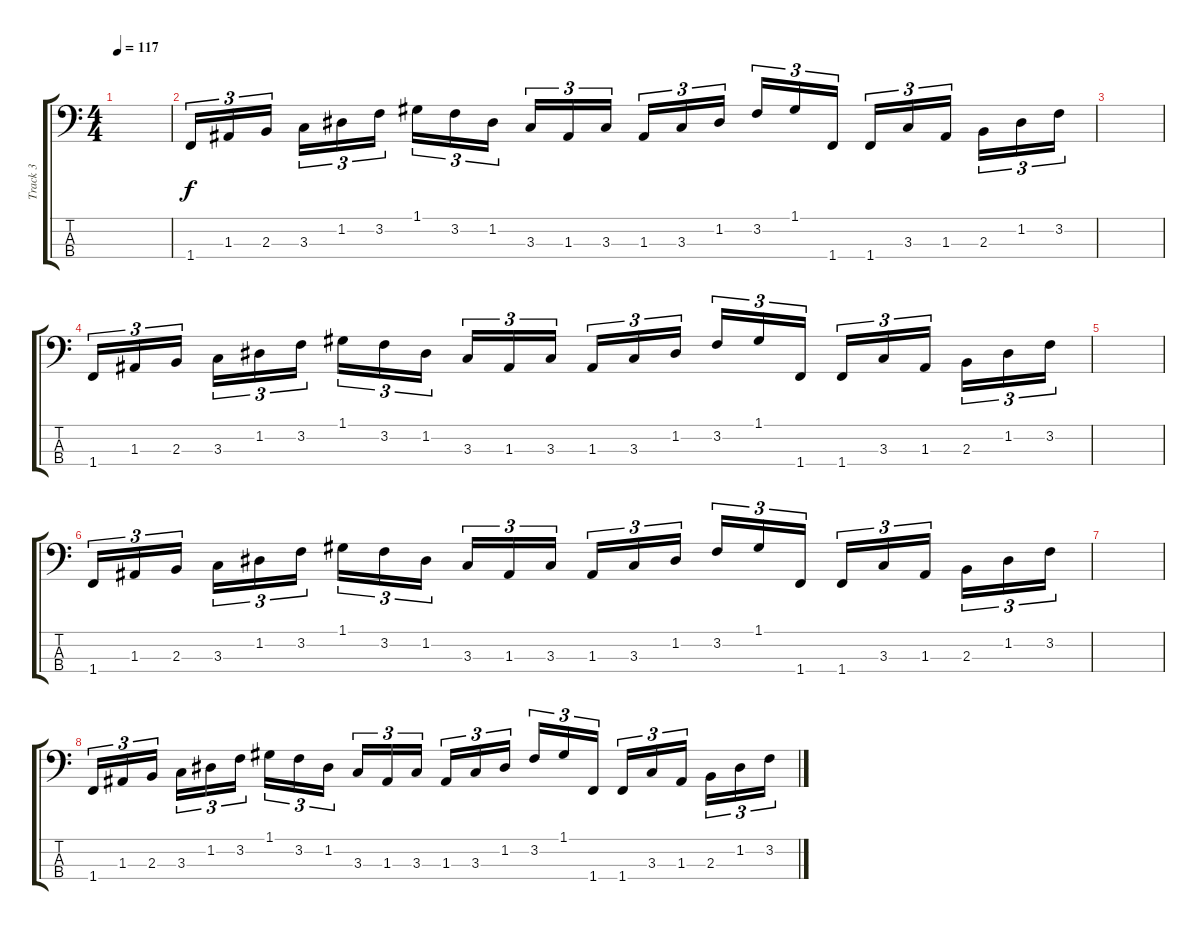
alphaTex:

\track ("Track 3" "Track 3") {instrument slapbass1}
\staff {score tabs}
\tuning (G2 D2 A1 E1) {hide}
\ts (4 4)
\tempo 117
\clef f4
\ks c
|
1.4.16{tu (3 2)} 1.3.16{tu (3 2)} 2.3.16{tu (3 2)} 3.3.16{tu (3 2)} 1.2.16{tu (3 2)} 3.2.16{tu (3 2)} 1.1.16{tu (3 2)} 3.2.16{tu (3 2)} 1.2.16{tu (3 2)} 3.3.16{tu (3 2)} 1.3.16{tu (3 2)} 3.3.16{tu (3 2)} 1.3.16{tu (3 2)} 3.3.16{tu (3 2)} 1.2.16{tu (3 2)} 3.2.16{tu (3 2)} 1.1.16{tu (3 2)} 1.4.16{tu (3 2)} 1.4.16{tu (3 2)} 3.3.16{tu (3 2)} 1.3.16{tu (3 2)} 2.3.16{tu (3 2)} 1.2.16{tu (3 2)} 3.2.16{tu (3 2)} |
|
1.4.16{tu (3 2)} 1.3.16{tu (3 2)} 2.3.16{tu (3 2)} 3.3.16{tu (3 2)} 1.2.16{tu (3 2)} 3.2.16{tu (3 2)} 1.1.16{tu (3 2)} 3.2.16{tu (3 2)} 1.2.16{tu (3 2)} 3.3.16{tu (3 2)} 1.3.16{tu (3 2)} 3.3.16{tu (3 2)} 1.3.16{tu (3 2)} 3.3.16{tu (3 2)} 1.2.16{tu (3 2)} 3.2.16{tu (3 2)} 1.1.16{tu (3 2)} 1.4.16{tu (3 2)} 1.4.16{tu (3 2)} 3.3.16{tu (3 2)} 1.3.16{tu (3 2)} 2.3.16{tu (3 2)} 1.2.16{tu (3 2)} 3.2.16{tu (3 2)} |
|
1.4.16{tu (3 2)} 1.3.16{tu (3 2)} 2.3.16{tu (3 2)} 3.3.16{tu (3 2)} 1.2.16{tu (3 2)} 3.2.16{tu (3 2)} 1.1.16{tu (3 2)} 3.2.16{tu (3 2)} 1.2.16{tu (3 2)} 3.3.16{tu (3 2)} 1.3.16{tu (3 2)} 3.3.16{tu (3 2)} 1.3.16{tu (3 2)} 3.3.16{tu (3 2)} 1.2.16{tu (3 2)} 3.2.16{tu (3 2)} 1.1.16{tu (3 2)} 1.4.16{tu (3 2)} 1.4.16{tu (3 2)} 3.3.16{tu (3 2)} 1.3.16{tu (3 2)} 2.3.16{tu (3 2)} 1.2.16{tu (3 2)} 3.2.16{tu (3 2)} |
|
1.4.16{tu (3 2)} 1.3.16{tu (3 2)} 2.3.16{tu (3 2)} 3.3.16{tu (3 2)} 1.2.16{tu (3 2)} 3.2.16{tu (3 2)} 1.1.16{tu (3 2)} 3.2.16{tu (3 2)} 1.2.16{tu (3 2)} 3.3.16{tu (3 2)} 1.3.16{tu (3 2)} 3.3.16{tu (3 2)} 1.3.16{tu (3 2)} 3.3.16{tu (3 2)} 1.2.16{tu (3 2)} 3.2.16{tu (3 2)} 1.1.16{tu (3 2)} 1.4.16{tu (3 2)} 1.4.16{tu (3 2)} 3.3.16{tu (3 2)} 1.3.16{tu (3 2)} 2.3.16{tu (3 2)} 1.2.16{tu (3 2)} 3.2.16{tu (3 2)}
